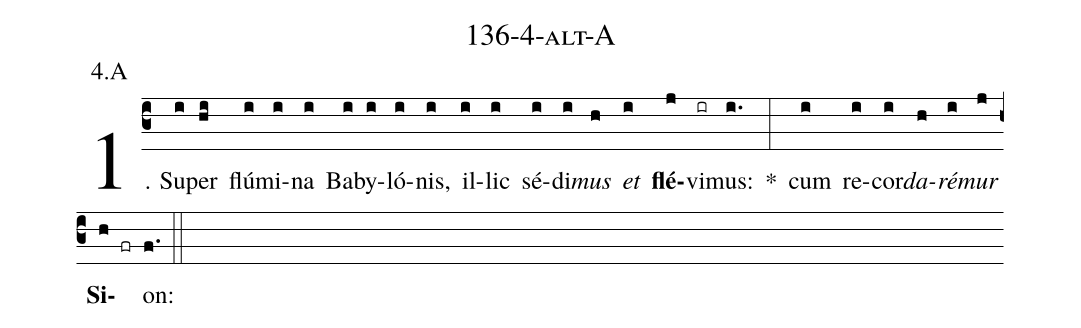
name: 136-4-alt-A;
annotation: 4.A;
%%
(c3)1. Su(i)per(hi) flú(i)mi(i)na(i) Ba(i)by(i)ló(i)nis,(i) il(i)lic(i) sé(i)di(i)<i>mus</i>(h) <i>et</i>(i) <b>flé</b>(j)vi(ir)mus:(i.) *(:) cum(i) re(i)cor(i)<i>da</i>(h)<i>ré</i>(i)<i>mur</i>(j) <b>Si</b>(h fr)on:(f.) (::)
